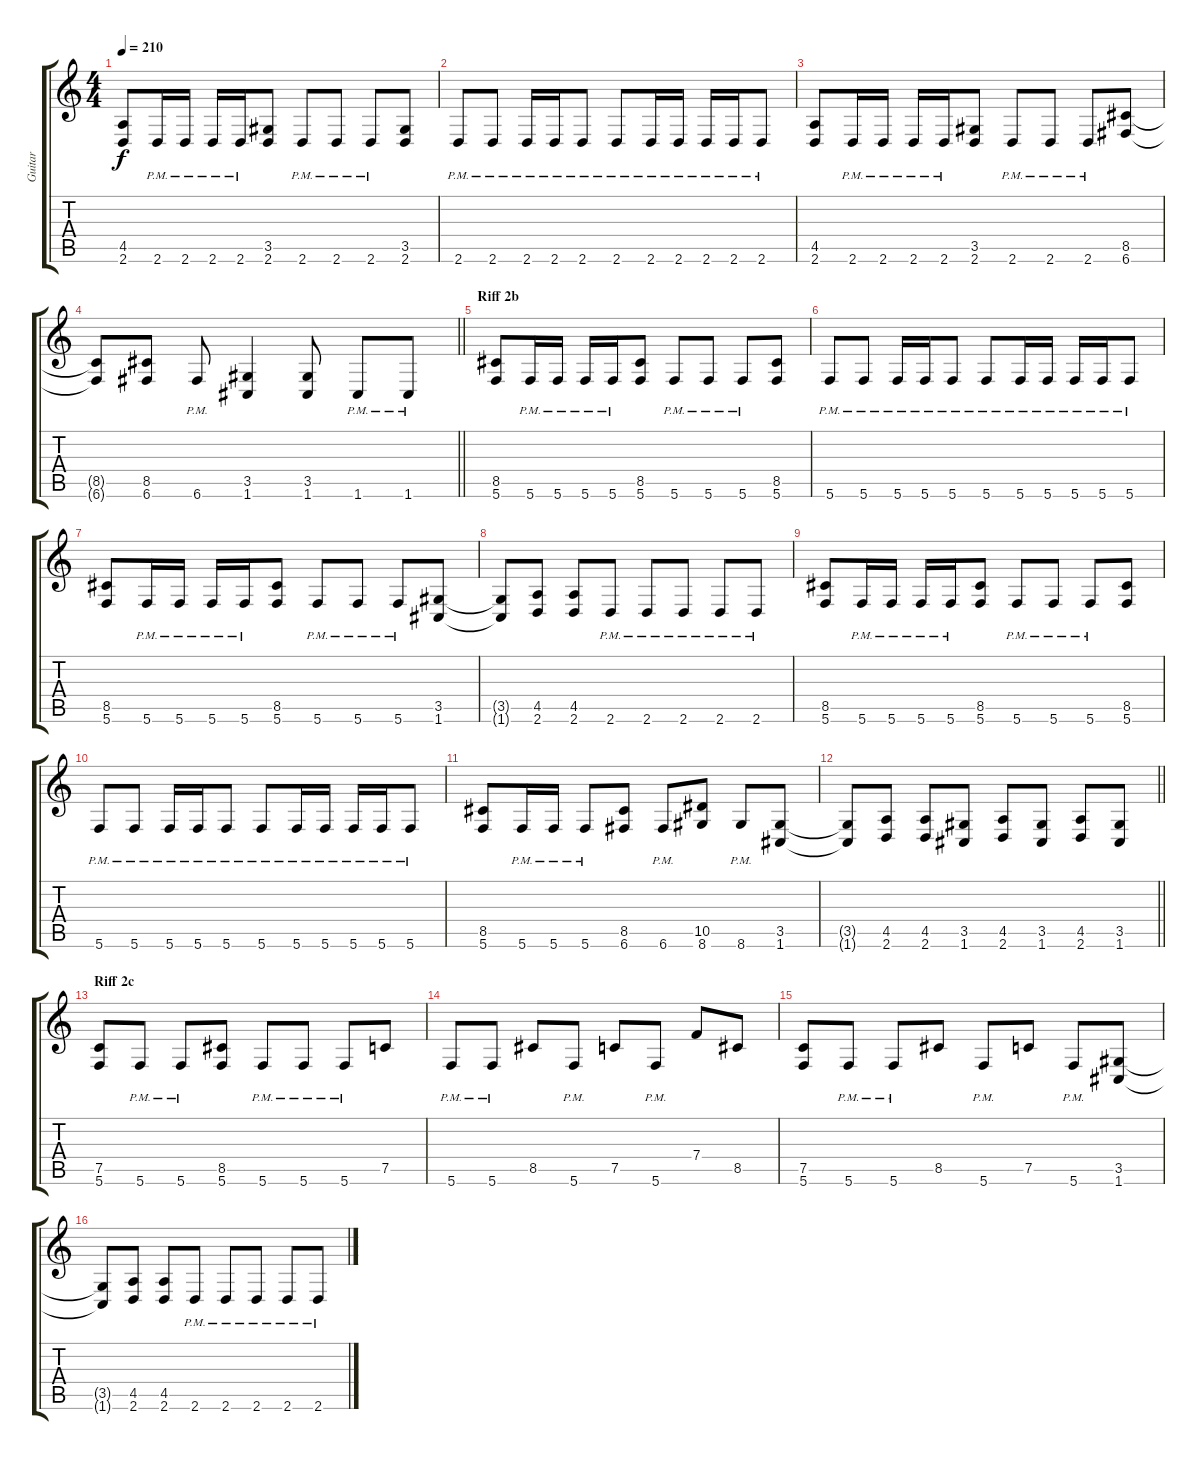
\track ("Guitar" "Guitar") {instrument distortionguitar}
\staff {score tabs}
\tuning (C4 G3 Eb3 Bb2 F2 C2) {hide}
\ts (4 4)
\tempo 210
\clef g2
\ks c
(4.5 2.6).8{dy f} 2.6{pm}.16 2.6{pm}.16 2.6{pm}.16 2.6{pm}.16 (3.5 2.6).8 2.6{pm}.8 2.6{pm}.8 2.6{pm}.8 (3.5 2.6).8 |
2.6{pm}.8 2.6{pm}.8 2.6{pm}.16 2.6{pm}.16 2.6{pm}.8 2.6{pm}.8 2.6{pm}.16 2.6{pm}.16 2.6{pm}.16 2.6{pm}.16 2.6{pm}.8 |
(4.5 2.6).8 2.6{pm}.16 2.6{pm}.16 2.6{pm}.16 2.6{pm}.16 (3.5 2.6).8 2.6{pm}.8 2.6{pm}.8 2.6{pm}.8 (8.5 6.6).8 |
\barLineRight lightlight
(8.5{t} 6.6{t}).8 (8.5 6.6).8 6.6{pm}.8 (3.5 1.6).4 (3.5 1.6).8 1.6{pm}.8 1.6{pm}.8 |
\section ("" "Riff 2b")
(8.5 5.6).8 5.6{pm}.16 5.6{pm}.16 5.6{pm}.16 5.6{pm}.16 (8.5 5.6).8 5.6{pm}.8 5.6{pm}.8 5.6{pm}.8 (8.5 5.6).8 |
5.6{pm}.8 5.6{pm}.8 5.6{pm}.16 5.6{pm}.16 5.6{pm}.8 5.6{pm}.8 5.6{pm}.16 5.6{pm}.16 5.6{pm}.16 5.6{pm}.16 5.6{pm}.8 |
(8.5 5.6).8 5.6{pm}.16 5.6{pm}.16 5.6{pm}.16 5.6{pm}.16 (8.5 5.6).8 5.6{pm}.8 5.6{pm}.8 5.6{pm}.8 (3.5 1.6).8 |
(3.5{t} 1.6{t}).8 (4.5 2.6).8 (4.5 2.6).8 2.6{pm}.8 2.6{pm}.8 2.6{pm}.8 2.6{pm}.8 2.6{pm}.8 |
(8.5 5.6).8 5.6{pm}.16 5.6{pm}.16 5.6{pm}.16 5.6{pm}.16 (8.5 5.6).8 5.6{pm}.8 5.6{pm}.8 5.6{pm}.8 (8.5 5.6).8 |
5.6{pm}.8 5.6{pm}.8 5.6{pm}.16 5.6{pm}.16 5.6{pm}.8 5.6{pm}.8 5.6{pm}.16 5.6{pm}.16 5.6{pm}.16 5.6{pm}.16 5.6{pm}.8 |
(8.5 5.6).8 5.6{pm}.16 5.6{pm}.16 5.6{pm}.8 (8.5 6.6).8 6.6{pm}.8 (10.5 8.6).8 8.6{pm}.8 (3.5 1.6).8 |
\barLineRight lightlight
(3.5{t} 1.6{t}).8 (4.5 2.6).8 (4.5 2.6).8 (3.5 1.6).8 (4.5 2.6).8 (3.5 1.6).8 (4.5 2.6).8 (3.5 1.6).8 |
\section ("" "Riff 2c")
(7.5 5.6).8 5.6{pm}.8 5.6{pm}.8 (8.5 5.6).8 5.6{pm}.8 5.6{pm}.8 5.6{pm}.8 7.5.8 |
5.6{pm}.8 5.6{pm}.8 8.5.8 5.6{pm}.8 7.5.8 5.6{pm}.8 7.4.8 8.5.8 |
(7.5 5.6).8 5.6{pm}.8 5.6{pm}.8 8.5.8 5.6{pm}.8 7.5.8 5.6{pm}.8 (3.5 1.6).8 |
(3.5{t} 1.6{t}).8 (4.5 2.6).8 (4.5 2.6).8 2.6{pm}.8 2.6{pm}.8 2.6{pm}.8 2.6{pm}.8 2.6{pm}.8
